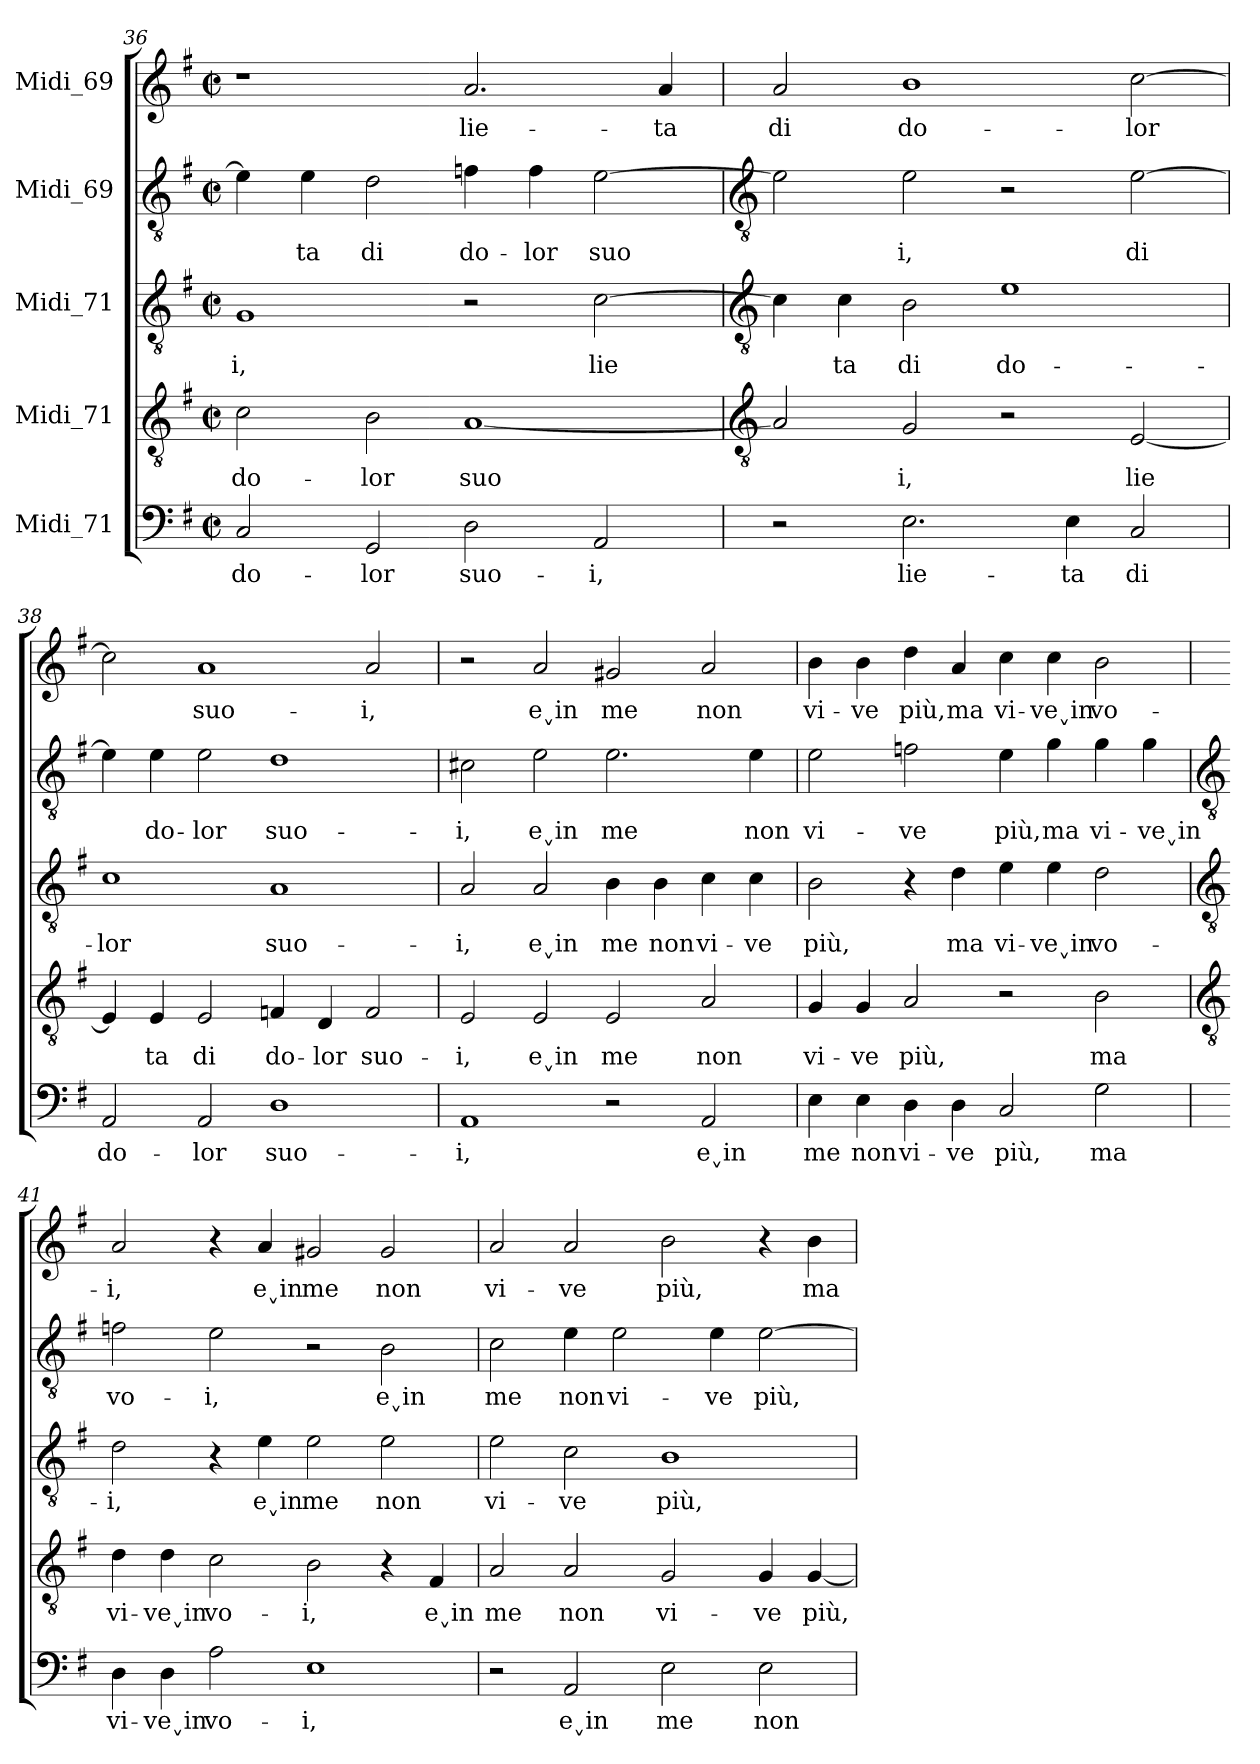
**kern	**text	**kern	**text	**kern	**text	**kern	**text	**kern	**text
*part5	*part5	*part4	*part4	*part3	*part3	*part2	*part2	*part1	*part1
*staff5	*staff5	*staff4	*staff4	*staff3	*staff3	*staff2	*staff2	*staff1	*staff1
*I"Midi_71	*	*I"Midi_71	*	*I"Midi_71	*	*I"Midi_69	*	*I"Midi_69	*
*clefF4	*	*clefGv2	*	*clefGv2	*	*clefGv2	*	*clefG2	*
*k[f#]	*	*k[f#]	*	*k[f#]	*	*k[f#]	*	*k[f#]	*
*G:	*	*G:	*	*G:	*	*G:	*	*G:	*
*M4/2	*	*M4/2	*	*M4/2	*	*M4/2	*	*M4/2	*
*met(c|)	*	*met(c|)	*	*met(c|)	*	*met(c|)	*	*met(c|)	*
=36	=36	=36	=36	=36	=36	=36	=36	=36	=36
!	!LO:LY:b	!	!LO:LY:b	!	!LO:LY:b	!	!	!	!
2C	do-	2c	do-	1G	-i,	4e]	.	1r	.
!	!	!	!	!	!	!	!LO:LY:b	!	!
.	.	.	.	.	.	4e	ta	.	.
!	!LO:LY:b	!	!LO:LY:b	!	!	!	!LO:LY:b	!	!
2GG	-lor	2B	-lor	.	.	2d	di	.	.
!	!LO:LY:b	!	!LO:LY:b	!	!	!	!LO:LY:b	!	!LO:LY:b
2D	suo-	[1A	suo	2r	.	4fn	do-	2.a	lie-
!	!	!	!	!	!	!	!LO:LY:b	!	!
.	.	.	.	.	.	4f	-lor	.	.
!	!LO:LY:b	!	!	!	!LO:LY:b	!	!LO:LY:b	!	!
2AA	-i,	.	.	[2c	lie	[2e	suo	.	.
!	!	!	!	!	!	!	!	!	!LO:LY:b
.	.	.	.	.	.	.	.	4a	-ta
!!LO:LB:g=z
=37	=37	=37	=37	=37	=37	=37	=37	=37	=37
*	*	*clefGv2	*	*clefGv2	*	*clefGv2	*	*	*
!	!	!	!	!	!	!	!	!	!LO:LY:b
2r	.	2A]	.	4c]	.	2e]	.	2a	di
!	!	!	!	!	!LO:LY:b	!	!	!	!
.	.	.	.	4c	ta	.	.	.	.
!	!LO:LY:b	!	!LO:LY:b	!	!LO:LY:b	!	!LO:LY:b	!	!LO:LY:b
2.E	lie-	2G	i,	2B	di	2e	i,	1b	do-
!	!	!	!	!	!LO:LY:b	!	!	!	!
.	.	2r	.	1e	do-	2r	.	.	.
!	!LO:LY:b	!	!	!	!	!	!	!	!
4E	-ta	.	.	.	.	.	.	.	.
!	!LO:LY:b	!	!LO:LY:b	!	!	!	!LO:LY:b	!	!LO:LY:b
2C	di	[2E	lie	.	.	[2e	di	[2cc	-lor
=38	=38	=38	=38	=38	=38	=38	=38	=38	=38
!	!LO:LY:b	!	!	!	!LO:LY:b	!	!	!	!
2AA	do-	4E]	.	1c	-lor	4e]	.	2cc]	.
!	!	!	!LO:LY:b	!	!	!	!LO:LY:b	!	!
.	.	4E	ta	.	.	4e	do-	.	.
!	!LO:LY:b	!	!LO:LY:b	!	!	!	!LO:LY:b	!	!LO:LY:b
2AA	-lor	2E	di	.	.	2e	-lor	1a	suo-
!	!LO:LY:b	!	!LO:LY:b	!	!LO:LY:b	!	!LO:LY:b	!	!
1D	suo-	4Fn	do-	1A	suo-	1d	suo-	.	.
!	!	!	!LO:LY:b	!	!	!	!	!	!
.	.	4D	-lor	.	.	.	.	.	.
!	!	!	!LO:LY:b	!	!	!	!	!	!LO:LY:b
.	.	2F	suo-	.	.	.	.	2a	-i,
=39	=39	=39	=39	=39	=39	=39	=39	=39	=39
!	!LO:LY:b	!	!LO:LY:b	!	!LO:LY:b	!	!LO:LY:b	!	!
1AA	-i,	2E	-i,	2A	-i,	2c#X	-i,	2r	.
!	!	!	!LO:LY:b	!	!LO:LY:b	!	!LO:LY:b	!	!LO:LY:b
.	.	2E	eˬin	2A	eˬin	2e	eˬin	2a	eˬin
!	!	!	!LO:LY:b	!	!LO:LY:b	!	!LO:LY:b	!	!LO:LY:b
2r	.	2E	me	4B	me	2.e	me	2g#X	me
!	!	!	!	!	!LO:LY:b	!	!	!	!
.	.	.	.	4B	non	.	.	.	.
!	!LO:LY:b	!	!LO:LY:b	!	!LO:LY:b	!	!	!	!LO:LY:b
2AA	eˬin	2A	non	4c	vi-	.	.	2a	non
!	!	!	!	!	!LO:LY:b	!	!LO:LY:b	!	!
.	.	.	.	4c	-ve	4e	non	.	.
=40	=40	=40	=40	=40	=40	=40	=40	=40	=40
!	!LO:LY:b	!	!LO:LY:b	!	!LO:LY:b	!	!LO:LY:b	!	!LO:LY:b
4E	me	4G	vi-	2B	più,	2e	vi-	4b	vi-
!	!LO:LY:b	!	!LO:LY:b	!	!	!	!	!	!LO:LY:b
4E	non	4G	-ve	.	.	.	.	4b	-ve
!	!LO:LY:b	!	!LO:LY:b	!	!	!	!LO:LY:b	!	!LO:LY:b
4D	vi-	2A	più,	4r	.	2fn	-ve	4dd	più,
!	!LO:LY:b	!	!	!	!LO:LY:b	!	!	!	!LO:LY:b
4D	-ve	.	.	4d	ma	.	.	4a	ma
!	!LO:LY:b	!	!	!	!LO:LY:b	!	!LO:LY:b	!	!LO:LY:b
2C	più,	2r	.	4e	vi-	4e	più,	4cc	vi-
!	!	!	!	!	!LO:LY:b	!	!LO:LY:b	!	!LO:LY:b
.	.	.	.	4e	-veˬin	4g	ma	4cc	-veˬin
!	!LO:LY:b	!	!LO:LY:b	!	!LO:LY:b	!	!LO:LY:b	!	!LO:LY:b
2G	ma	2B	ma	2d	vo-	4g	vi-	2b	vo-
!	!	!	!	!	!	!	!LO:LY:b	!	!
.	.	.	.	.	.	4g	-veˬin	.	.
!!LO:LB:g=z
=41	=41	=41	=41	=41	=41	=41	=41	=41	=41
*	*	*clefGv2	*	*clefGv2	*	*clefGv2	*	*	*
!	!LO:LY:b	!	!LO:LY:b	!	!LO:LY:b	!	!LO:LY:b	!	!LO:LY:b
4D	vi-	4d	vi-	2d	-i,	2fn	vo-	2a	-i,
!	!LO:LY:b	!	!LO:LY:b	!	!	!	!	!	!
4D	-veˬin	4d	-veˬin	.	.	.	.	.	.
!	!LO:LY:b	!	!LO:LY:b	!	!	!	!LO:LY:b	!	!
2A	vo-	2c	vo-	4r	.	2e	-i,	4r	.
!	!	!	!	!	!LO:LY:b	!	!	!	!LO:LY:b
.	.	.	.	4e	eˬin	.	.	4a	eˬin
!	!LO:LY:b	!	!LO:LY:b	!	!LO:LY:b	!	!	!	!LO:LY:b
1E	-i,	2B	-i,	2e	me	2r	.	2g#X	me
!	!	!	!	!	!LO:LY:b	!	!LO:LY:b	!	!LO:LY:b
.	.	4r	.	2e	non	2B	eˬin	2g#	non
!	!	!	!LO:LY:b	!	!	!	!	!	!
.	.	4F#	eˬin	.	.	.	.	.	.
=42	=42	=42	=42	=42	=42	=42	=42	=42	=42
!	!	!	!LO:LY:b	!	!LO:LY:b	!	!LO:LY:b	!	!LO:LY:b
2r	.	2A	me	2e	vi-	2c	me	2a	vi-
!	!LO:LY:b	!	!LO:LY:b	!	!LO:LY:b	!	!LO:LY:b	!	!LO:LY:b
2AA	eˬin	2A	non	2c	-ve	4e	non	2a	-ve
!	!	!	!	!	!	!	!LO:LY:b	!	!
.	.	.	.	.	.	2e	vi-	.	.
!	!LO:LY:b	!	!LO:LY:b	!	!LO:LY:b	!	!	!	!LO:LY:b
2E	me	2G	vi-	1B	più,	.	.	2b	più,
!	!	!	!	!	!	!	!LO:LY:b	!	!
.	.	.	.	.	.	4e	-ve	.	.
!	!LO:LY:b	!	!LO:LY:b	!	!	!	!LO:LY:b	!	!
2E	non	4G	-ve	.	.	[2e	più,	4r	.
!	!	!	!LO:LY:b	!	!	!	!	!	!LO:LY:b
.	.	[4G	più,	.	.	.	.	4b	ma
=	=	=	=	=	=	=	=	=	=
*-	*-	*-	*-	*-	*-	*-	*-	*-	*-
